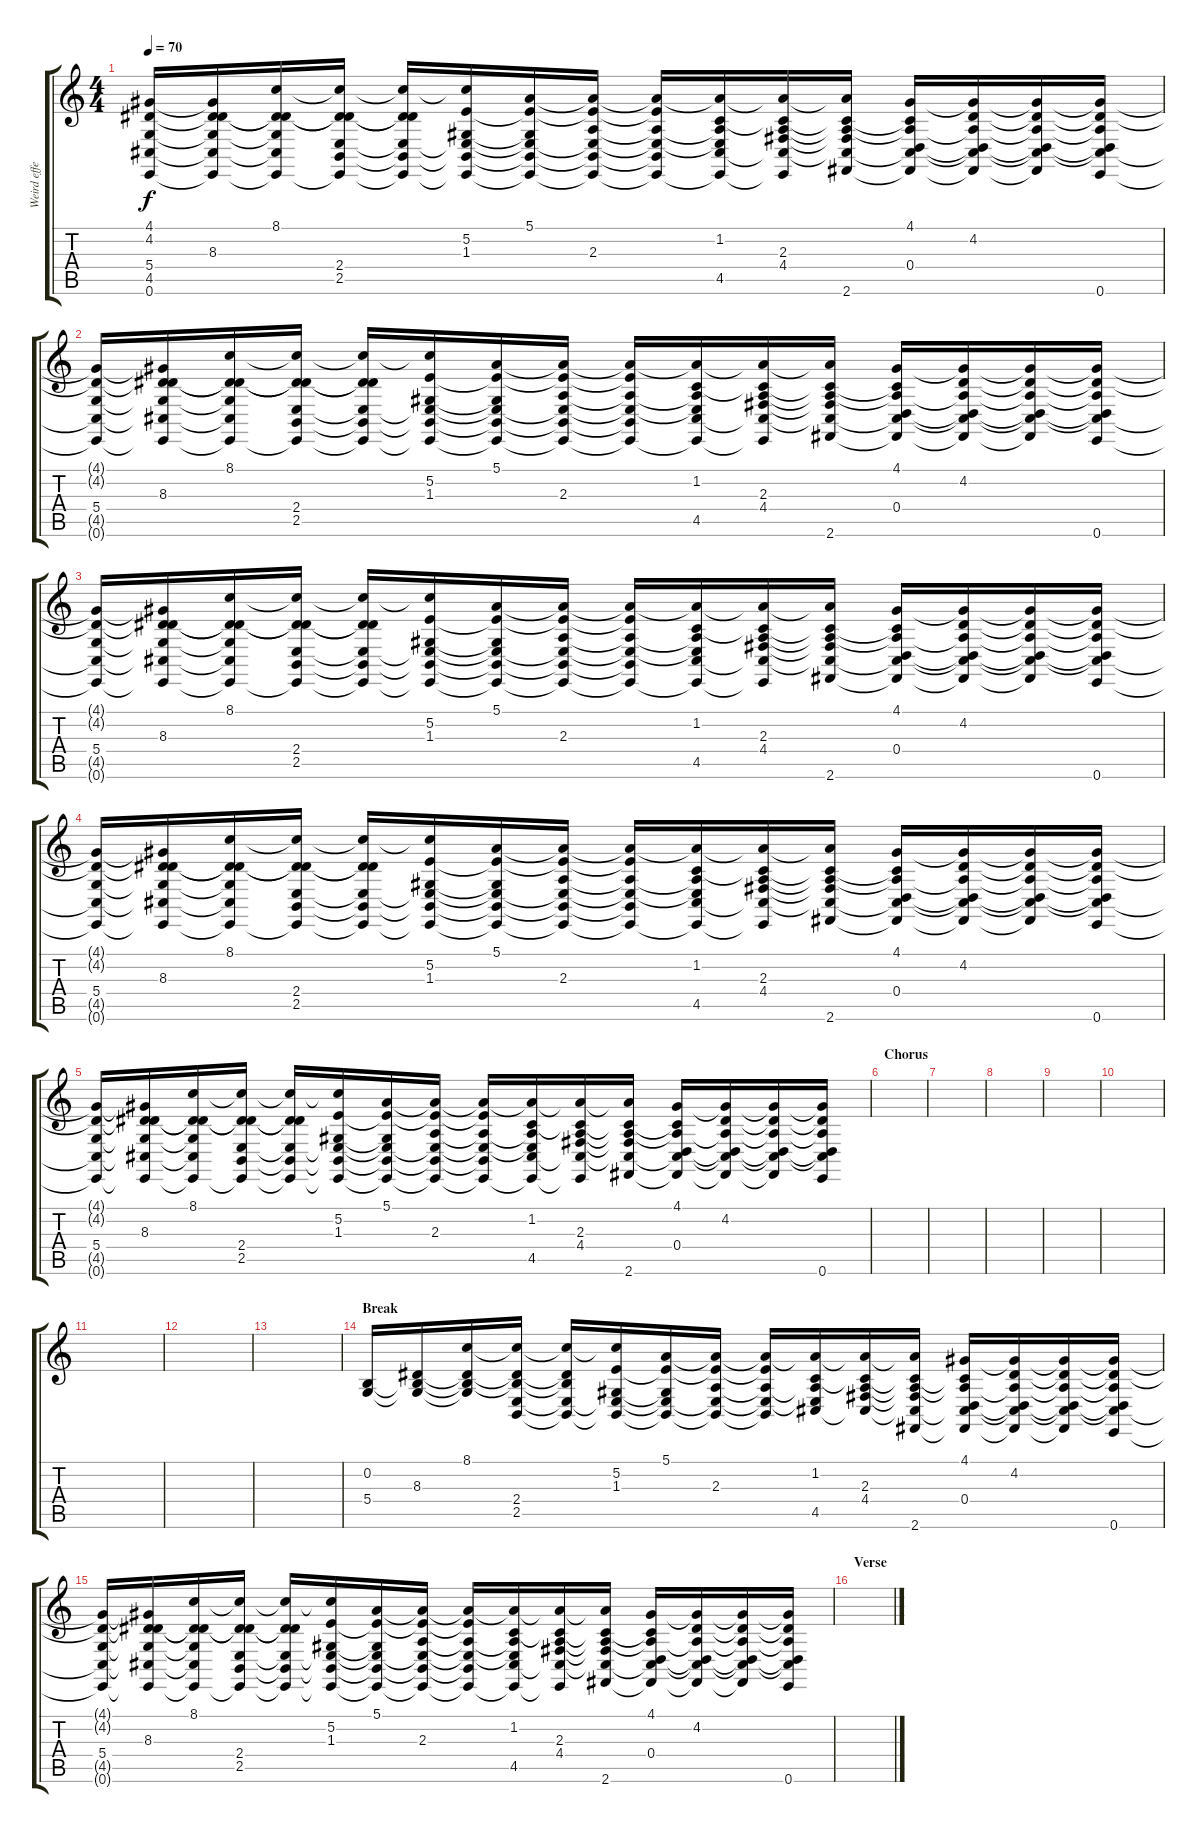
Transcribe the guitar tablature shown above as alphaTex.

\track ("Weird effects" "Weird effe") {instrument reversecymbal}
\staff {score tabs}
\tuning (E4 B3 G3 D3 A2 E2) {hide}
\ts (4 4)
\tempo 70
\clef g2
\ks c
(4.1{t} 4.2{t} 5.4 4.5{t} 0.6{t}).16{dy f} (4.1{t} 4.2{t} 8.3 5.4{t} 4.5{t} 0.6{t}).16 (8.1 4.2{t} 8.3{t} 5.4{t} 4.5{t} 0.6{t}).16 (8.1{t} 4.2{t} 8.3{t} 2.4 2.5 0.6{t}).16 (8.1{t} 4.2{t} 8.3{t} 2.4{t} 2.5{t} 0.6{t}).16 (8.1{t} 5.2 1.3 2.4{t} 2.5{t} 0.6{t}).16 (5.1 5.2{t} 1.3{t} 2.4{t} 2.5{t} 0.6{t}).16 (5.1{t} 5.2{t} 2.3 2.4{t} 2.5{t} 0.6{t}).16 (5.1{t} 5.2{t} 2.3{t} 2.4{t} 2.5{t} 0.6{t}).16 (5.1{t} 1.2 2.3{t} 2.4{t} 4.5 0.6{t}).16 (5.1{t} 1.2{t} 2.3 4.4 4.5{t} 0.6{t}).16 (5.1{t} 1.2{t} 2.3{t} 4.4{t} 4.5{t} 2.6).16 (4.1 1.2{t} 2.3{t} 0.4 4.5{t} 2.6{t}).16 (4.1{t} 4.2 2.3{t} 0.4{t} 4.5{t} 2.6{t}).16 (4.1{t} 4.2{t} 2.3{t} 0.4{t} 4.5{t} 2.6{t}).16 (4.1{t} 4.2{t} 2.3{t} 0.4{t} 4.5{t} 0.6).16 |
(4.1{t} 4.2{t} 5.4 4.5{t} 0.6{t}).16 (4.1{t} 4.2{t} 8.3 5.4{t} 4.5{t} 0.6{t}).16 (8.1 4.2{t} 8.3{t} 5.4{t} 4.5{t} 0.6{t}).16 (8.1{t} 4.2{t} 8.3{t} 2.4 2.5 0.6{t}).16 (8.1{t} 4.2{t} 8.3{t} 2.4{t} 2.5{t} 0.6{t}).16 (8.1{t} 5.2 1.3 2.4{t} 2.5{t} 0.6{t}).16 (5.1 5.2{t} 1.3{t} 2.4{t} 2.5{t} 0.6{t}).16 (5.1{t} 5.2{t} 2.3 2.4{t} 2.5{t} 0.6{t}).16 (5.1{t} 5.2{t} 2.3{t} 2.4{t} 2.5{t} 0.6{t}).16 (5.1{t} 1.2 2.3{t} 2.4{t} 4.5 0.6{t}).16 (5.1{t} 1.2{t} 2.3 4.4 4.5{t} 0.6{t}).16 (5.1{t} 1.2{t} 2.3{t} 4.4{t} 4.5{t} 2.6).16 (4.1 1.2{t} 2.3{t} 0.4 4.5{t} 2.6{t}).16 (4.1{t} 4.2 2.3{t} 0.4{t} 4.5{t} 2.6{t}).16 (4.1{t} 4.2{t} 2.3{t} 0.4{t} 4.5{t} 2.6{t}).16 (4.1{t} 4.2{t} 2.3{t} 0.4{t} 4.5{t} 0.6).16 |
(4.1{t} 4.2{t} 5.4 4.5{t} 0.6{t}).16 (4.1{t} 4.2{t} 8.3 5.4{t} 4.5{t} 0.6{t}).16 (8.1 4.2{t} 8.3{t} 5.4{t} 4.5{t} 0.6{t}).16 (8.1{t} 4.2{t} 8.3{t} 2.4 2.5 0.6{t}).16 (8.1{t} 4.2{t} 8.3{t} 2.4{t} 2.5{t} 0.6{t}).16 (8.1{t} 5.2 1.3 2.4{t} 2.5{t} 0.6{t}).16 (5.1 5.2{t} 1.3{t} 2.4{t} 2.5{t} 0.6{t}).16 (5.1{t} 5.2{t} 2.3 2.4{t} 2.5{t} 0.6{t}).16 (5.1{t} 5.2{t} 2.3{t} 2.4{t} 2.5{t} 0.6{t}).16 (5.1{t} 1.2 2.3{t} 2.4{t} 4.5 0.6{t}).16 (5.1{t} 1.2{t} 2.3 4.4 4.5{t} 0.6{t}).16 (5.1{t} 1.2{t} 2.3{t} 4.4{t} 4.5{t} 2.6).16 (4.1 1.2{t} 2.3{t} 0.4 4.5{t} 2.6{t}).16 (4.1{t} 4.2 2.3{t} 0.4{t} 4.5{t} 2.6{t}).16 (4.1{t} 4.2{t} 2.3{t} 0.4{t} 4.5{t} 2.6{t}).16 (4.1{t} 4.2{t} 2.3{t} 0.4{t} 4.5{t} 0.6).16 |
(4.1{t} 4.2{t} 5.4 4.5{t} 0.6{t}).16 (4.1{t} 4.2{t} 8.3 5.4{t} 4.5{t} 0.6{t}).16 (8.1 4.2{t} 8.3{t} 5.4{t} 4.5{t} 0.6{t}).16 (8.1{t} 4.2{t} 8.3{t} 2.4 2.5 0.6{t}).16 (8.1{t} 4.2{t} 8.3{t} 2.4{t} 2.5{t} 0.6{t}).16 (8.1{t} 5.2 1.3 2.4{t} 2.5{t} 0.6{t}).16 (5.1 5.2{t} 1.3{t} 2.4{t} 2.5{t} 0.6{t}).16 (5.1{t} 5.2{t} 2.3 2.4{t} 2.5{t} 0.6{t}).16 (5.1{t} 5.2{t} 2.3{t} 2.4{t} 2.5{t} 0.6{t}).16 (5.1{t} 1.2 2.3{t} 2.4{t} 4.5 0.6{t}).16 (5.1{t} 1.2{t} 2.3 4.4 4.5{t} 0.6{t}).16 (5.1{t} 1.2{t} 2.3{t} 4.4{t} 4.5{t} 2.6).16 (4.1 1.2{t} 2.3{t} 0.4 4.5{t} 2.6{t}).16 (4.1{t} 4.2 2.3{t} 0.4{t} 4.5{t} 2.6{t}).16 (4.1{t} 4.2{t} 2.3{t} 0.4{t} 4.5{t} 2.6{t}).16 (4.1{t} 4.2{t} 2.3{t} 0.4{t} 4.5{t} 0.6).16 |
(4.1{t} 4.2{t} 5.4 4.5{t} 0.6{t}).16 (4.1{t} 4.2{t} 8.3 5.4{t} 4.5{t} 0.6{t}).16 (8.1 4.2{t} 8.3{t} 5.4{t} 4.5{t} 0.6{t}).16 (8.1{t} 4.2{t} 8.3{t} 2.4 2.5 0.6{t}).16 (8.1{t} 4.2{t} 8.3{t} 2.4{t} 2.5{t} 0.6{t}).16 (8.1{t} 5.2 1.3 2.4{t} 2.5{t} 0.6{t}).16 (5.1 5.2{t} 1.3{t} 2.4{t} 2.5{t} 0.6{t}).16 (5.1{t} 5.2{t} 2.3 2.4{t} 2.5{t} 0.6{t}).16 (5.1{t} 5.2{t} 2.3{t} 2.4{t} 2.5{t} 0.6{t}).16 (5.1{t} 1.2 2.3{t} 2.4{t} 4.5 0.6{t}).16 (5.1{t} 1.2{t} 2.3 4.4 4.5{t} 0.6{t}).16 (5.1{t} 1.2{t} 2.3{t} 4.4{t} 4.5{t} 2.6).16 (4.1 1.2{t} 2.3{t} 0.4 4.5{t} 2.6{t}).16 (4.1{t} 4.2 2.3{t} 0.4{t} 4.5{t} 2.6{t}).16 (4.1{t} 4.2{t} 2.3{t} 0.4{t} 4.5{t} 2.6{t}).16 (4.1{t} 4.2{t} 2.3{t} 0.4{t} 4.5{t} 0.6).16 |
\section ("" "Chorus")
|
|
|
|
|
|
|
|
\section ("" "Break")
(0.2 5.4).16 (0.2{t} 8.3 5.4{t}).16 (8.1 0.2{t} 8.3{t} 5.4{t}).16 (8.1{t} 0.2{t} 8.3{t} 2.4 2.5).16 (8.1{t} 0.2{t} 8.3{t} 2.4{t} 2.5{t}).16 (8.1{t} 5.2 1.3 2.4{t} 2.5{t}).16 (5.1 5.2{t} 1.3{t} 2.4{t} 2.5{t}).16 (5.1{t} 5.2{t} 2.3 2.4{t} 2.5{t}).16 (5.1{t} 5.2{t} 2.3{t} 2.4{t} 2.5{t}).16 (5.1{t} 1.2 2.3{t} 2.4{t} 4.5).16 (5.1{t} 1.2{t} 2.3 4.4 4.5{t}).16 (5.1{t} 1.2{t} 2.3{t} 4.4{t} 4.5{t} 2.6).16 (4.1 1.2{t} 2.3{t} 0.4 4.5{t} 2.6{t}).16 (4.1{t} 4.2 2.3{t} 0.4{t} 4.5{t} 2.6{t}).16 (4.1{t} 4.2{t} 2.3{t} 0.4{t} 4.5{t} 2.6{t}).16 (4.1{t} 4.2{t} 2.3{t} 0.4{t} 4.5{t} 0.6).16 |
(4.1{t} 4.2{t} 5.4 4.5{t} 0.6{t}).16 (4.1{t} 4.2{t} 8.3 5.4{t} 4.5{t} 0.6{t}).16 (8.1 4.2{t} 8.3{t} 5.4{t} 4.5{t} 0.6{t}).16 (8.1{t} 4.2{t} 8.3{t} 2.4 2.5 0.6{t}).16 (8.1{t} 4.2{t} 8.3{t} 2.4{t} 2.5{t} 0.6{t}).16 (8.1{t} 5.2 1.3 2.4{t} 2.5{t} 0.6{t}).16 (5.1 5.2{t} 1.3{t} 2.4{t} 2.5{t} 0.6{t}).16 (5.1{t} 5.2{t} 2.3 2.4{t} 2.5{t} 0.6{t}).16 (5.1{t} 5.2{t} 2.3{t} 2.4{t} 2.5{t} 0.6{t}).16 (5.1{t} 1.2 2.3{t} 2.4{t} 4.5 0.6{t}).16 (5.1{t} 1.2{t} 2.3 4.4 4.5{t} 0.6{t}).16 (5.1{t} 1.2{t} 2.3{t} 4.4{t} 4.5{t} 2.6).16 (4.1 1.2{t} 2.3{t} 0.4 4.5{t} 2.6{t}).16 (4.1{t} 4.2 2.3{t} 0.4{t} 4.5{t} 2.6{t}).16 (4.1{t} 4.2{t} 2.3{t} 0.4{t} 4.5{t} 2.6{t}).16 (4.1{t} 4.2{t} 2.3{t} 0.4{t} 4.5{t} 0.6).16 |
\section ("" "Verse")
